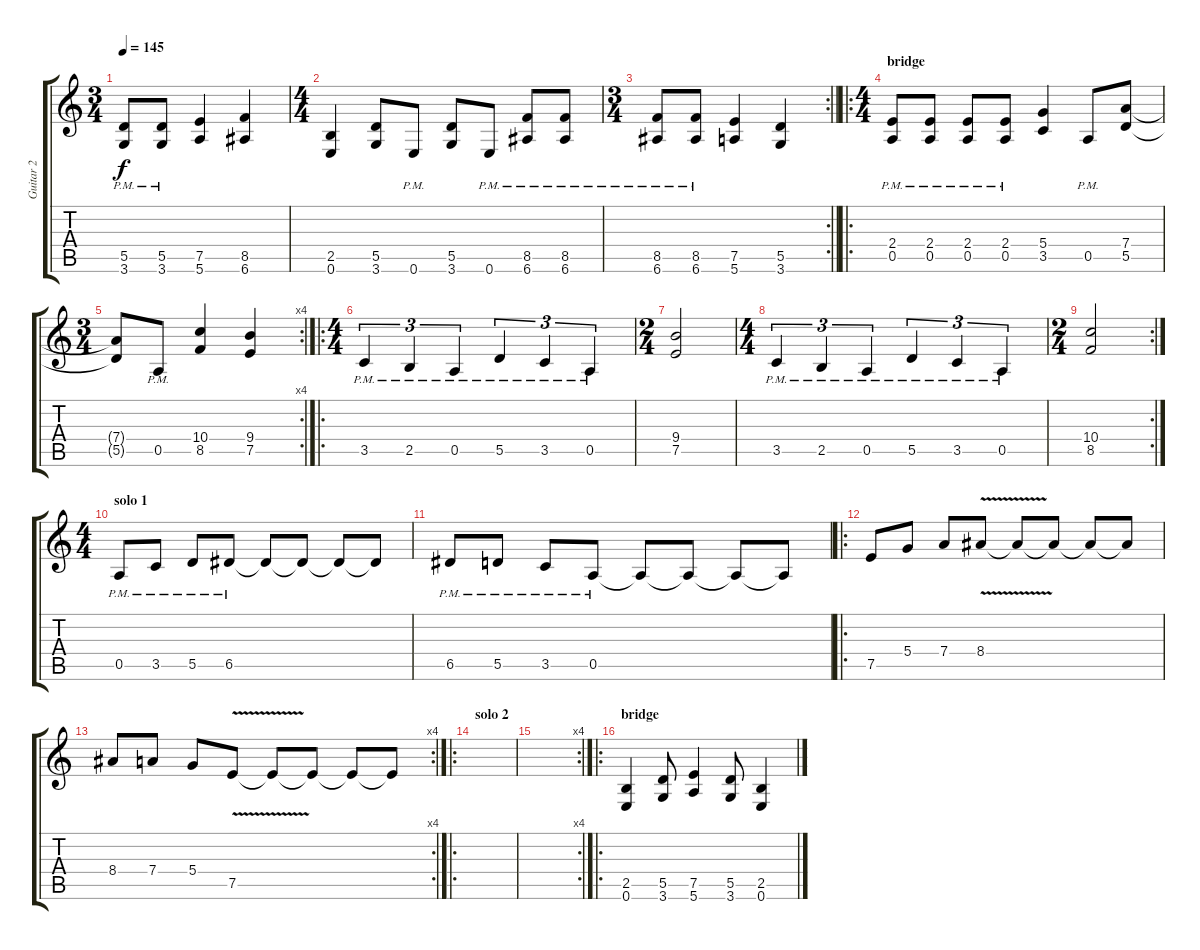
\track ("Guitar 2" "Guitar 2") {instrument distortionguitar}
\staff {score tabs}
\tuning (E4 B3 G3 D3 A2 E2) {hide}
\ts (3 4)
\tempo 145
\clef g2
\ks c
(5.5{pm} 3.6{pm}).8{dy f} (5.5{pm} 3.6{pm}).8 (7.5 5.6).4 (8.5 6.6).4 |
\ts (4 4)
(2.5 0.6).4 (5.5 3.6).8 0.6{pm}.8 (5.5 3.6).8 0.6{pm}.8 (8.5{pm} 6.6{pm}).8 (8.5{pm} 6.6{pm}).8 |
\rc 2
\ts (3 4)
\barLineRight lightlight
(8.5{pm} 6.6{pm}).8 (8.5{pm} 6.6{pm}).8 (7.5 5.6).4 (5.5 3.6).4 |
\ro
\ts (4 4)
\section ("" "bridge")
(2.4{pm} 0.5).8 (2.4{pm} 0.5{pm}).8 (2.4{pm} 0.5{pm}).8 (2.4{pm} 0.5{pm}).8 (5.4 3.5).4 0.5{pm}.8 (7.4 5.5).8 |
\rc 4
\ts (3 4)
(7.4{t} 5.5{t}).8 0.5{pm}.8 (10.4 8.5).4 (9.4 7.5).4 |
\ro
\ts (4 4)
3.5{pm}.4{tu (3 2)} 2.5{pm}.4{tu (3 2)} 0.5{pm}.4{tu (3 2)} 5.5{pm}.4{tu (3 2)} 3.5{pm}.4{tu (3 2)} 0.5{pm}.4{tu (3 2)} |
\ts (2 4)
(9.4 7.5).2 |
\ts (4 4)
3.5{pm}.4{tu (3 2)} 2.5{pm}.4{tu (3 2)} 0.5{pm}.4{tu (3 2)} 5.5{pm}.4{tu (3 2)} 3.5{pm}.4{tu (3 2)} 0.5{pm}.4{tu (3 2)} |
\rc 2
\ts (2 4)
(10.4 8.5).2 |
\ts (4 4)
\section ("" "solo 1")
0.5{pm}.8 3.5{pm}.8 5.5{pm}.8 6.5{pm}.8 6.5{t}.8 6.5{t}.8 6.5{t}.8 6.5{t}.8 |
6.5{pm}.8 5.5{pm}.8 3.5{pm}.8 0.5{pm}.8 0.5{t}.8 0.5{t}.8 0.5{t}.8 0.5{t}.8 |
\ro
7.5.8 5.4.8 7.4.8 8.4{v}.8 8.4{t}.8 8.4{t}.8 8.4{t}.8 8.4{t}.8 |
\rc 4
8.4.8 7.4.8 5.4.8 7.5{v}.8 7.5{t}.8 7.5{t}.8 7.5{t}.8 7.5{t}.8 |
\ro
\section ("" "solo 2")
|
\rc 4
|
\ro
\section ("" "bridge")
(2.5 0.6).4 (5.5 3.6).8 (7.5 5.6).4 (5.5 3.6).8 (2.5 0.6).4
